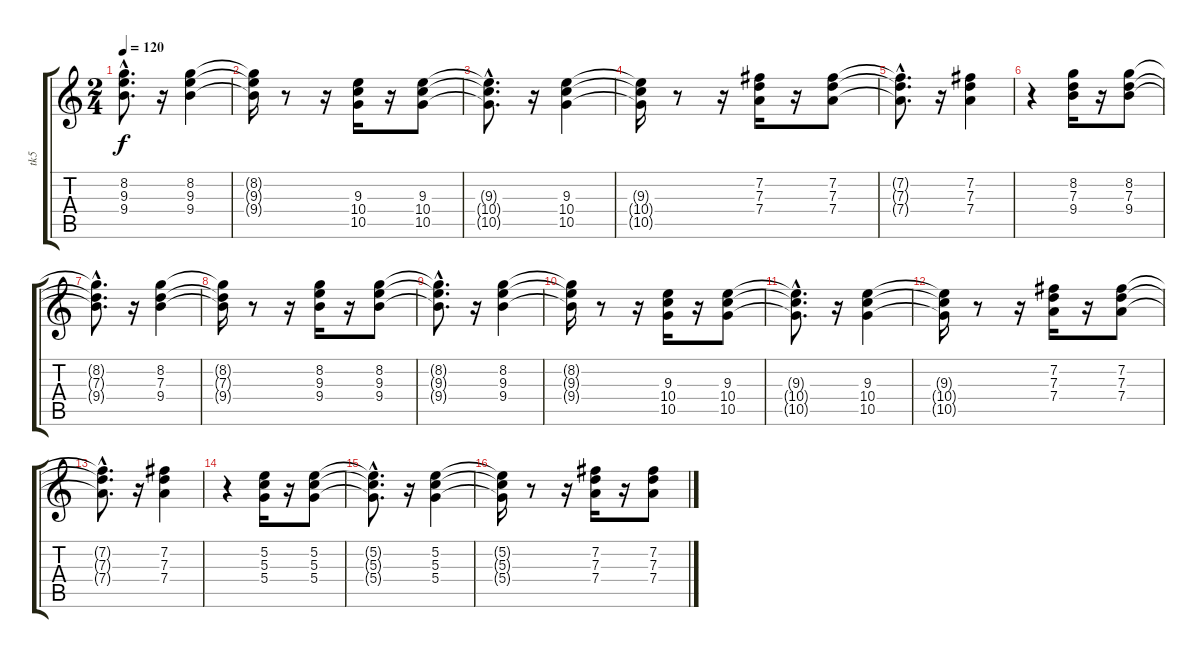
\track ("tk5" "tk5") {instrument acousticguitarsteel}
\staff {score tabs}
\tuning (E4 B3 G3 D3 A2 E2) {hide}
\ts (2 4)
\tempo 120
\clef g2
\ks c
(8.2{hac t} 9.3{hac t} 9.4{hac t}).8{d dy f} r.16 (8.2 9.3 9.4).4 |
(8.2{t} 9.3{t} 9.4{t}).16 r.8 r.16 (9.3 10.4 10.5).16 r.16 (9.3 10.4 10.5).8 |
(9.3{hac t} 10.4{hac t} 10.5{hac t}).8{d} r.16 (9.3 10.4 10.5).4 |
(9.3{t} 10.4{t} 10.5{t}).16 r.8 r.16 (7.2 7.3 7.4).16 r.16 (7.2 7.3 7.4).8 |
(7.2{hac t} 7.3{hac t} 7.4{hac t}).8{d} r.16 (7.2 7.3 7.4).4 |
r.4 (8.2 7.3 9.4).16 r.16 (8.2 7.3 9.4).8 |
(8.2{hac t} 7.3{hac t} 9.4{hac t}).8{d} r.16 (8.2 7.3 9.4).4 |
(8.2{t} 7.3{t} 9.4{t}).16 r.8 r.16 (8.2 9.3 9.4).16 r.16 (8.2 9.3 9.4).8 |
(8.2{hac t} 9.3{hac t} 9.4{hac t}).8{d} r.16 (8.2 9.3 9.4).4 |
(8.2{t} 9.3{t} 9.4{t}).16 r.8 r.16 (9.3 10.4 10.5).16 r.16 (9.3 10.4 10.5).8 |
(9.3{hac t} 10.4{hac t} 10.5{hac t}).8{d} r.16 (9.3 10.4 10.5).4 |
(9.3{t} 10.4{t} 10.5{t}).16 r.8 r.16 (7.2 7.3 7.4).16 r.16 (7.2 7.3 7.4).8 |
(7.2{hac t} 7.3{hac t} 7.4{hac t}).8{d} r.16 (7.2 7.3 7.4).4 |
r.4 (5.2 5.3 5.4).16 r.16 (5.2 5.3 5.4).8 |
(5.2{hac t} 5.3{hac t} 5.4{hac t}).8{d} r.16 (5.2 5.3 5.4).4 |
(5.2{t} 5.3{t} 5.4{t}).16 r.8 r.16 (7.2 7.3 7.4).16 r.16 (7.2 7.3 7.4).8
